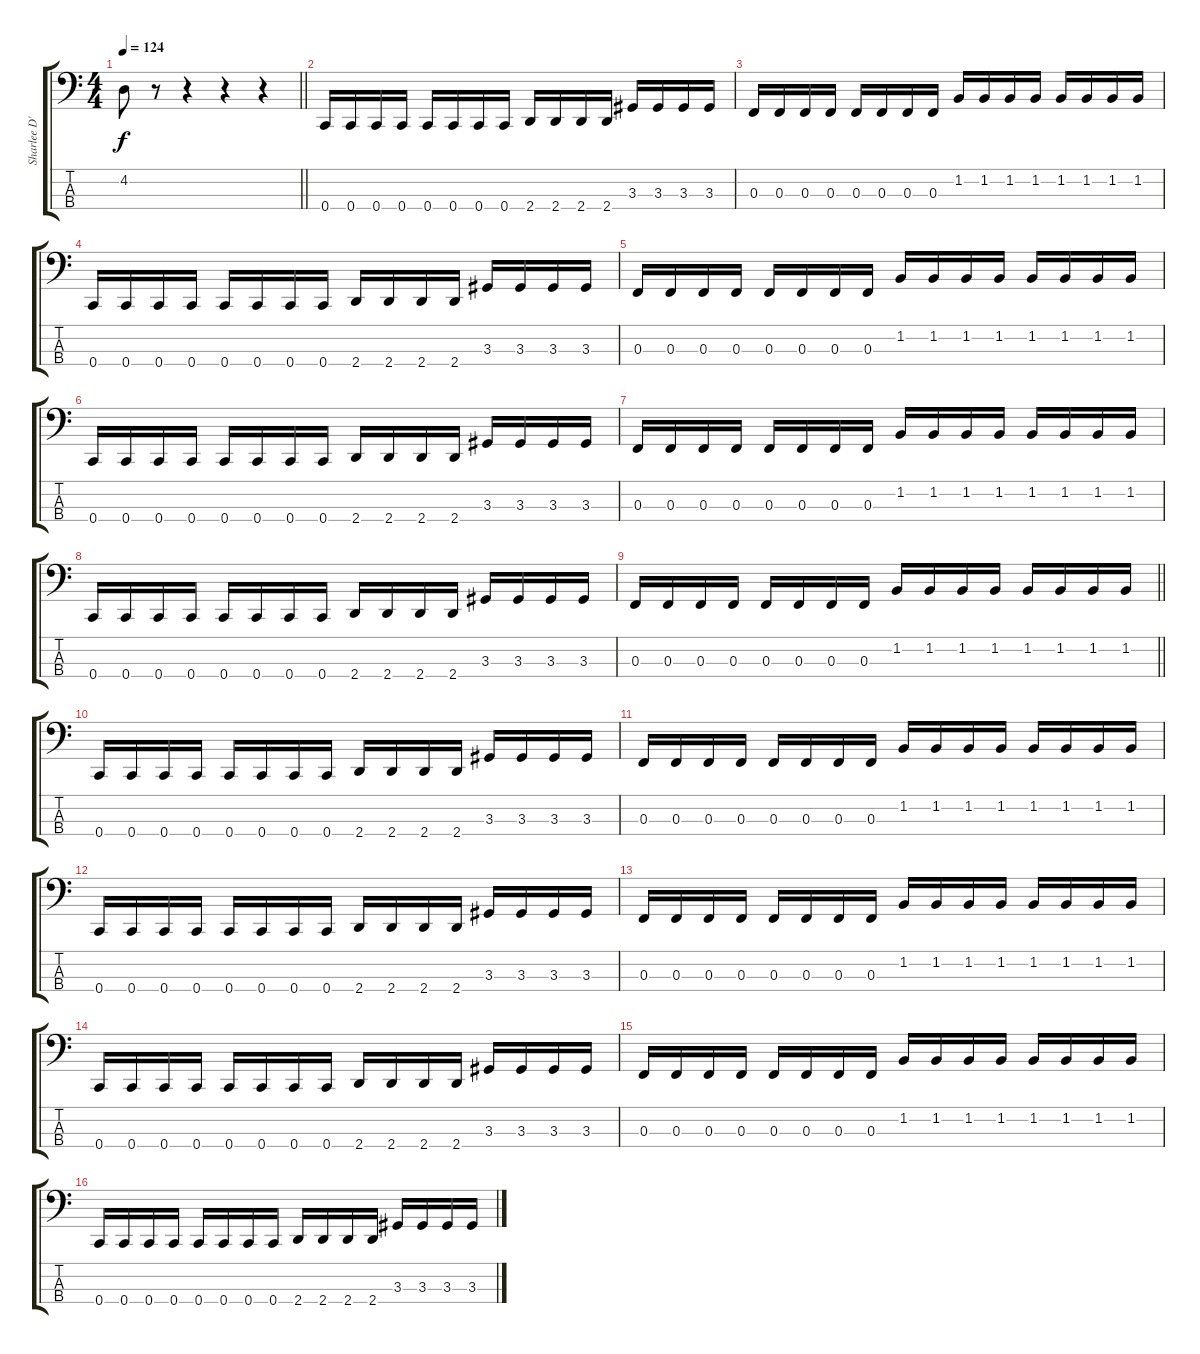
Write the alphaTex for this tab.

\track ("Sharlee D'Angelo" "Sharlee D'") {instrument electricbasspick}
\staff {score tabs}
\tuning (Eb2 Bb1 F1 C1) {hide}
\ts (4 4)
\tempo 124
\clef f4
\barLineRight lightlight
\ks c
4.2.8{dy f} r.8 r.4 r.4 r.4 |
\section ("" "")
0.4.16 0.4.16 0.4.16 0.4.16 0.4.16 0.4.16 0.4.16 0.4.16 2.4.16 2.4.16 2.4.16 2.4.16 3.3.16 3.3.16 3.3.16 3.3.16 |
0.3.16 0.3.16 0.3.16 0.3.16 0.3.16 0.3.16 0.3.16 0.3.16 1.2.16 1.2.16 1.2.16 1.2.16 1.2.16 1.2.16 1.2.16 1.2.16 |
0.4.16 0.4.16 0.4.16 0.4.16 0.4.16 0.4.16 0.4.16 0.4.16 2.4.16 2.4.16 2.4.16 2.4.16 3.3.16 3.3.16 3.3.16 3.3.16 |
0.3.16 0.3.16 0.3.16 0.3.16 0.3.16 0.3.16 0.3.16 0.3.16 1.2.16 1.2.16 1.2.16 1.2.16 1.2.16 1.2.16 1.2.16 1.2.16 |
0.4.16 0.4.16 0.4.16 0.4.16 0.4.16 0.4.16 0.4.16 0.4.16 2.4.16 2.4.16 2.4.16 2.4.16 3.3.16 3.3.16 3.3.16 3.3.16 |
0.3.16 0.3.16 0.3.16 0.3.16 0.3.16 0.3.16 0.3.16 0.3.16 1.2.16 1.2.16 1.2.16 1.2.16 1.2.16 1.2.16 1.2.16 1.2.16 |
0.4.16 0.4.16 0.4.16 0.4.16 0.4.16 0.4.16 0.4.16 0.4.16 2.4.16 2.4.16 2.4.16 2.4.16 3.3.16 3.3.16 3.3.16 3.3.16 |
\barLineRight lightlight
0.3.16 0.3.16 0.3.16 0.3.16 0.3.16 0.3.16 0.3.16 0.3.16 1.2.16 1.2.16 1.2.16 1.2.16 1.2.16 1.2.16 1.2.16 1.2.16 |
\section ("" "")
0.4.16 0.4.16 0.4.16 0.4.16 0.4.16 0.4.16 0.4.16 0.4.16 2.4.16 2.4.16 2.4.16 2.4.16 3.3.16 3.3.16 3.3.16 3.3.16 |
0.3.16 0.3.16 0.3.16 0.3.16 0.3.16 0.3.16 0.3.16 0.3.16 1.2.16 1.2.16 1.2.16 1.2.16 1.2.16 1.2.16 1.2.16 1.2.16 |
0.4.16 0.4.16 0.4.16 0.4.16 0.4.16 0.4.16 0.4.16 0.4.16 2.4.16 2.4.16 2.4.16 2.4.16 3.3.16 3.3.16 3.3.16 3.3.16 |
0.3.16 0.3.16 0.3.16 0.3.16 0.3.16 0.3.16 0.3.16 0.3.16 1.2.16 1.2.16 1.2.16 1.2.16 1.2.16 1.2.16 1.2.16 1.2.16 |
0.4.16 0.4.16 0.4.16 0.4.16 0.4.16 0.4.16 0.4.16 0.4.16 2.4.16 2.4.16 2.4.16 2.4.16 3.3.16 3.3.16 3.3.16 3.3.16 |
0.3.16 0.3.16 0.3.16 0.3.16 0.3.16 0.3.16 0.3.16 0.3.16 1.2.16 1.2.16 1.2.16 1.2.16 1.2.16 1.2.16 1.2.16 1.2.16 |
0.4.16 0.4.16 0.4.16 0.4.16 0.4.16 0.4.16 0.4.16 0.4.16 2.4.16 2.4.16 2.4.16 2.4.16 3.3.16 3.3.16 3.3.16 3.3.16
